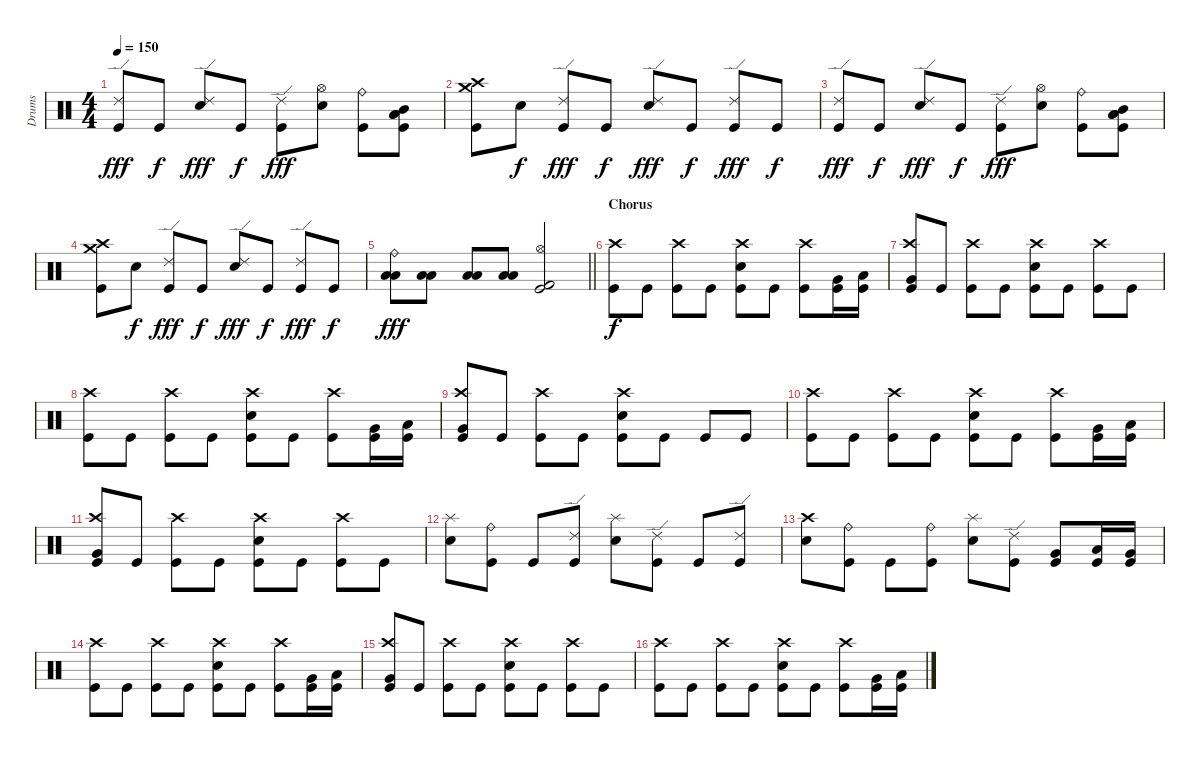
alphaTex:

\track ("Drums" "Drums") {instrument percussion}
\staff {score}
\articulation defaults
\ts (4 4)
\tempo 150
\clef neutral
\ks c
("Ride (edge) 2" "Kick (hit)").8{dy fff} "Kick (hit)".8{dy f} ("Ride (edge) 2" "Snare (hit) 2").8{dy fff} "Kick (hit)".8{dy f} ("Ride (edge) 2" "Kick (hit)").8{dy fff} ("Hi-Hat (open)" "Snare (hit) 2").8 ("Ride (bell)" "Kick (hit)").8 ("Mid Tom (hit)" "Low Tom (hit)" "Low Floor Tom (hit)" "Kick (hit)").8 |
("Crash high (hit)" "Crash medium (hit)" "Kick (hit)").8 "Snare (hit) 2".8{dy f} ("Ride (edge) 2" "Kick (hit)").8{dy fff} "Kick (hit)".8{dy f} ("Ride (edge) 2" "Snare (hit) 2").8{dy fff} "Kick (hit)".8{dy f} ("Ride (edge) 2" "Kick (hit)").8{dy fff} "Kick (hit)".8{dy f} |
("Ride (edge) 2" "Kick (hit)").8{dy fff} "Kick (hit)".8{dy f} ("Ride (edge) 2" "Snare (hit) 2").8{dy fff} "Kick (hit)".8{dy f} ("Ride (edge) 2" "Kick (hit)").8{dy fff} ("Hi-Hat (open)" "Snare (hit) 2").8 ("Ride (bell)" "Kick (hit)").8 ("Mid Tom (hit)" "Low Tom (hit)" "Low Floor Tom (hit)" "Kick (hit)").8 |
("Crash high (hit)" "Crash medium (hit)" "Kick (hit)").8 "Snare (hit) 2".8{dy f} ("Ride (edge) 2" "Kick (hit)").8{dy fff} "Kick (hit)".8{dy f} ("Ride (edge) 2" "Snare (hit) 2").8{dy fff} "Kick (hit)".8{dy f} ("Ride (edge) 2" "Kick (hit)").8{dy fff} "Kick (hit)".8{dy f} |
\barLineRight lightlight
("Low Tom (hit)" "Low Floor Tom (hit)" "Ride (bell)").8{dy fff} ("Low Tom (hit)" "Low Floor Tom (hit)").8 ("Low Floor Tom (hit)" "Low Tom (hit)").8 ("Low Floor Tom (hit)" "Low Tom (hit)").8 ("Kick (hit) 2" "Hi-Hat (open)" "Kick (hit)").2 |
\section ("" "Chorus")
("Crash high (hit)" "Kick (hit)").8{dy f} "Kick (hit)".8 ("Crash high (hit)" "Kick (hit)").8 "Kick (hit)".8 ("Crash high (hit)" "Snare (hit) 2" "Kick (hit)").8 "Kick (hit)".8 ("Crash high (hit)" "Kick (hit)").8 ("Very Low Tom (hit)" "Kick (hit)").16 ("Low Floor Tom (hit)" "Kick (hit)").16 |
("Crash high (hit)" "Very Low Tom (hit)" "Kick (hit)").8 "Kick (hit)".8 ("Crash high (hit)" "Kick (hit)").8 "Kick (hit)".8 ("Crash high (hit)" "Snare (hit) 2" "Kick (hit)").8 "Kick (hit)".8 ("Crash high (hit)" "Kick (hit)").8 "Kick (hit)".8 |
("Crash high (hit)" "Kick (hit)").8 "Kick (hit)".8 ("Crash high (hit)" "Kick (hit)").8 "Kick (hit)".8 ("Crash high (hit)" "Snare (hit) 2" "Kick (hit)").8 "Kick (hit)".8 ("Crash high (hit)" "Kick (hit)").8 ("Very Low Tom (hit)" "Kick (hit)").16 ("Low Floor Tom (hit)" "Kick (hit)").16 |
("Crash high (hit)" "Very Low Tom (hit)" "Kick (hit)").8 "Kick (hit)".8 ("Crash high (hit)" "Kick (hit)").8 "Kick (hit)".8 ("Crash high (hit)" "Snare (hit) 2" "Kick (hit)").8 "Kick (hit)".8 "Kick (hit)".8 "Kick (hit)".8 |
("Crash high (hit)" "Kick (hit)").8 "Kick (hit)".8 ("Crash high (hit)" "Kick (hit)").8 "Kick (hit)".8 ("Crash high (hit)" "Snare (hit) 2" "Kick (hit)").8 "Kick (hit)".8 ("Crash high (hit)" "Kick (hit)").8 ("Very Low Tom (hit)" "Kick (hit)").16 ("Low Floor Tom (hit)" "Kick (hit)").16 |
("Crash high (hit)" "Very Low Tom (hit)" "Kick (hit)").8 "Kick (hit)".8 ("Crash high (hit)" "Kick (hit)").8 "Kick (hit)".8 ("Crash high (hit)" "Snare (hit) 2" "Kick (hit)").8 "Kick (hit)".8 ("Crash high (hit)" "Kick (hit)").8 "Kick (hit)".8 |
("Splash (hit)" "Snare (hit) 2").8 ("Ride (bell)" "Kick (hit)").8 "Kick (hit)".8 ("Ride (edge) 2" "Kick (hit)").8 ("Splash (hit)" "Snare (hit) 2").8 ("Ride (edge) 2" "Kick (hit)").8 "Kick (hit)".8 ("Ride (edge) 2" "Kick (hit)").8 |
("Crash high (hit)" "Snare (hit) 2").8 ("Ride (bell)" "Kick (hit)").8 "Kick (hit)".8 ("Ride (bell)" "Kick (hit)").8 ("Splash (hit)" "Snare (hit) 2").8 ("Ride (edge) 2" "Kick (hit)").8 ("Very Low Tom (hit)" "Kick (hit)").8 ("Low Floor Tom (hit)" "Kick (hit)").16 ("Very Low Tom (hit)" "Kick (hit)").16 |
("Crash high (hit)" "Kick (hit)").8 "Kick (hit)".8 ("Crash high (hit)" "Kick (hit)").8 "Kick (hit)".8 ("Crash high (hit)" "Snare (hit) 2" "Kick (hit)").8 "Kick (hit)".8 ("Crash high (hit)" "Kick (hit)").8 ("Very Low Tom (hit)" "Kick (hit)").16 ("Low Floor Tom (hit)" "Kick (hit)").16 |
("Crash high (hit)" "Very Low Tom (hit)" "Kick (hit)").8 "Kick (hit)".8 ("Crash high (hit)" "Kick (hit)").8 "Kick (hit)".8 ("Crash high (hit)" "Snare (hit) 2" "Kick (hit)").8 "Kick (hit)".8 ("Crash high (hit)" "Kick (hit)").8 "Kick (hit)".8 |
("Crash high (hit)" "Kick (hit)").8 "Kick (hit)".8 ("Crash high (hit)" "Kick (hit)").8 "Kick (hit)".8 ("Crash high (hit)" "Snare (hit) 2" "Kick (hit)").8 "Kick (hit)".8 ("Crash high (hit)" "Kick (hit)").8 ("Very Low Tom (hit)" "Kick (hit)").16 ("Low Floor Tom (hit)" "Kick (hit)").16
